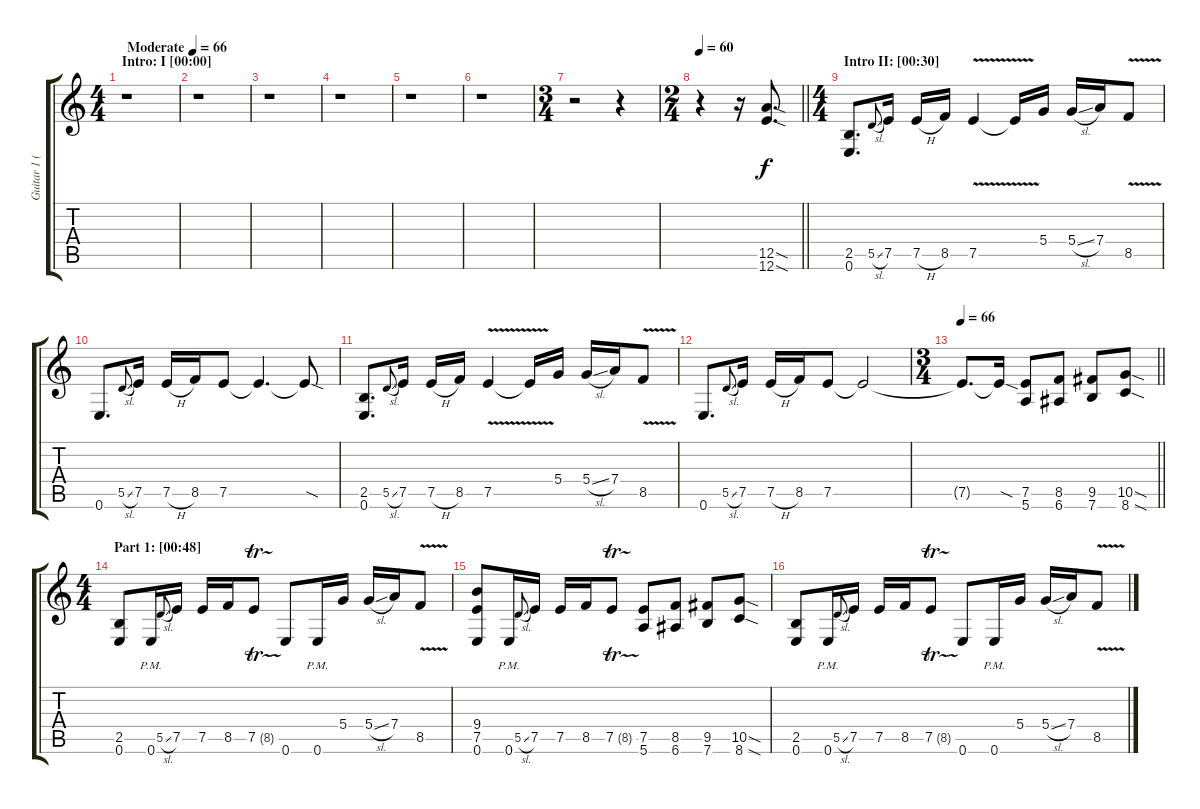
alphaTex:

\track ("Guitar 1 (Distortion)" "Guitar 1 (") {instrument distortionguitar}
\staff {score tabs}
\tuning (E4 B3 G3 D3 A2 E2) {hide}
\ts (4 4)
\section ("" "Intro: I [00:00]")
\tempo (66 "Moderate")
\tempo 58
\tempo (66 "Moderate")
\clef g2
\ks c
r.1{dy f instrument distortionguitar} |
r.1 |
r.1 |
r.1 |
r.1 |
r.1 |
\ts (3 4)
r.2 r.4 |
\ts (2 4)
\tempo 60
\barLineRight lightlight
r.4 r.16 (12.5{sod} 12.6{sod}).8{d} |
\ts (4 4)
\section ("" "Intro II: [00:30]")
(2.5 0.6).8{d} 5.5{sl}.8{gr onbeat} 7.5.16 7.5{h}.16 8.5.16 7.5{v}.4 7.5{t}.16 5.4.16 5.4{sl}.16 7.4.16 8.5{v}.8 |
0.6.8{d} 5.5{sl}.8{gr onbeat} 7.5.16 7.5{h}.16 8.5.16 7.5.8 7.5{t}.4{d} 7.5{sod t}.8 |
(2.5 0.6).8{d} 5.5{sl}.8{gr onbeat} 7.5.16 7.5{h}.16 8.5.16 7.5{v}.4 7.5{t}.16 5.4.16 5.4{sl}.16 7.4.16 8.5{v}.8 |
0.6.8{d} 5.5{sl}.8{gr onbeat} 7.5.16 7.5{h}.16 8.5.16 7.5.8 7.5{t}.2 |
\ts (3 4)
\tempo 66
\barLineRight lightlight
7.5{t}.8{d} 7.5{sod t}.16 (7.5 5.6).8 (8.5 6.6).8 (9.5 7.6).8 (10.5{sod} 8.6{sod}).8 |
\ts (4 4)
\section ("" "Part 1: [00:48]")
(2.5 0.6).8 0.6{pm}.16 5.5{sl}.8{gr onbeat} 7.5.16 7.5.16 8.5.16 7.5{tr (8 64)}.8 0.6.8 0.6{pm}.16 5.4.16 5.4{sl}.16 7.4.16 8.5{v}.8 |
(9.4 7.5 0.6).8 0.6{pm}.16 5.5{sl}.8{gr onbeat} 7.5.16 7.5.16 8.5.16 7.5{tr (8 64)}.8 (7.5 5.6).8 (8.5 6.6).8 (9.5 7.6).8 (10.5{sod} 8.6{sod}).8 |
(2.5 0.6).8 0.6{pm}.16 5.5{sl}.8{gr onbeat} 7.5.16 7.5.16 8.5.16 7.5{tr (8 64)}.8 0.6.8 0.6{pm}.16 5.4.16 5.4{sl}.16 7.4.16 8.5{v}.8
